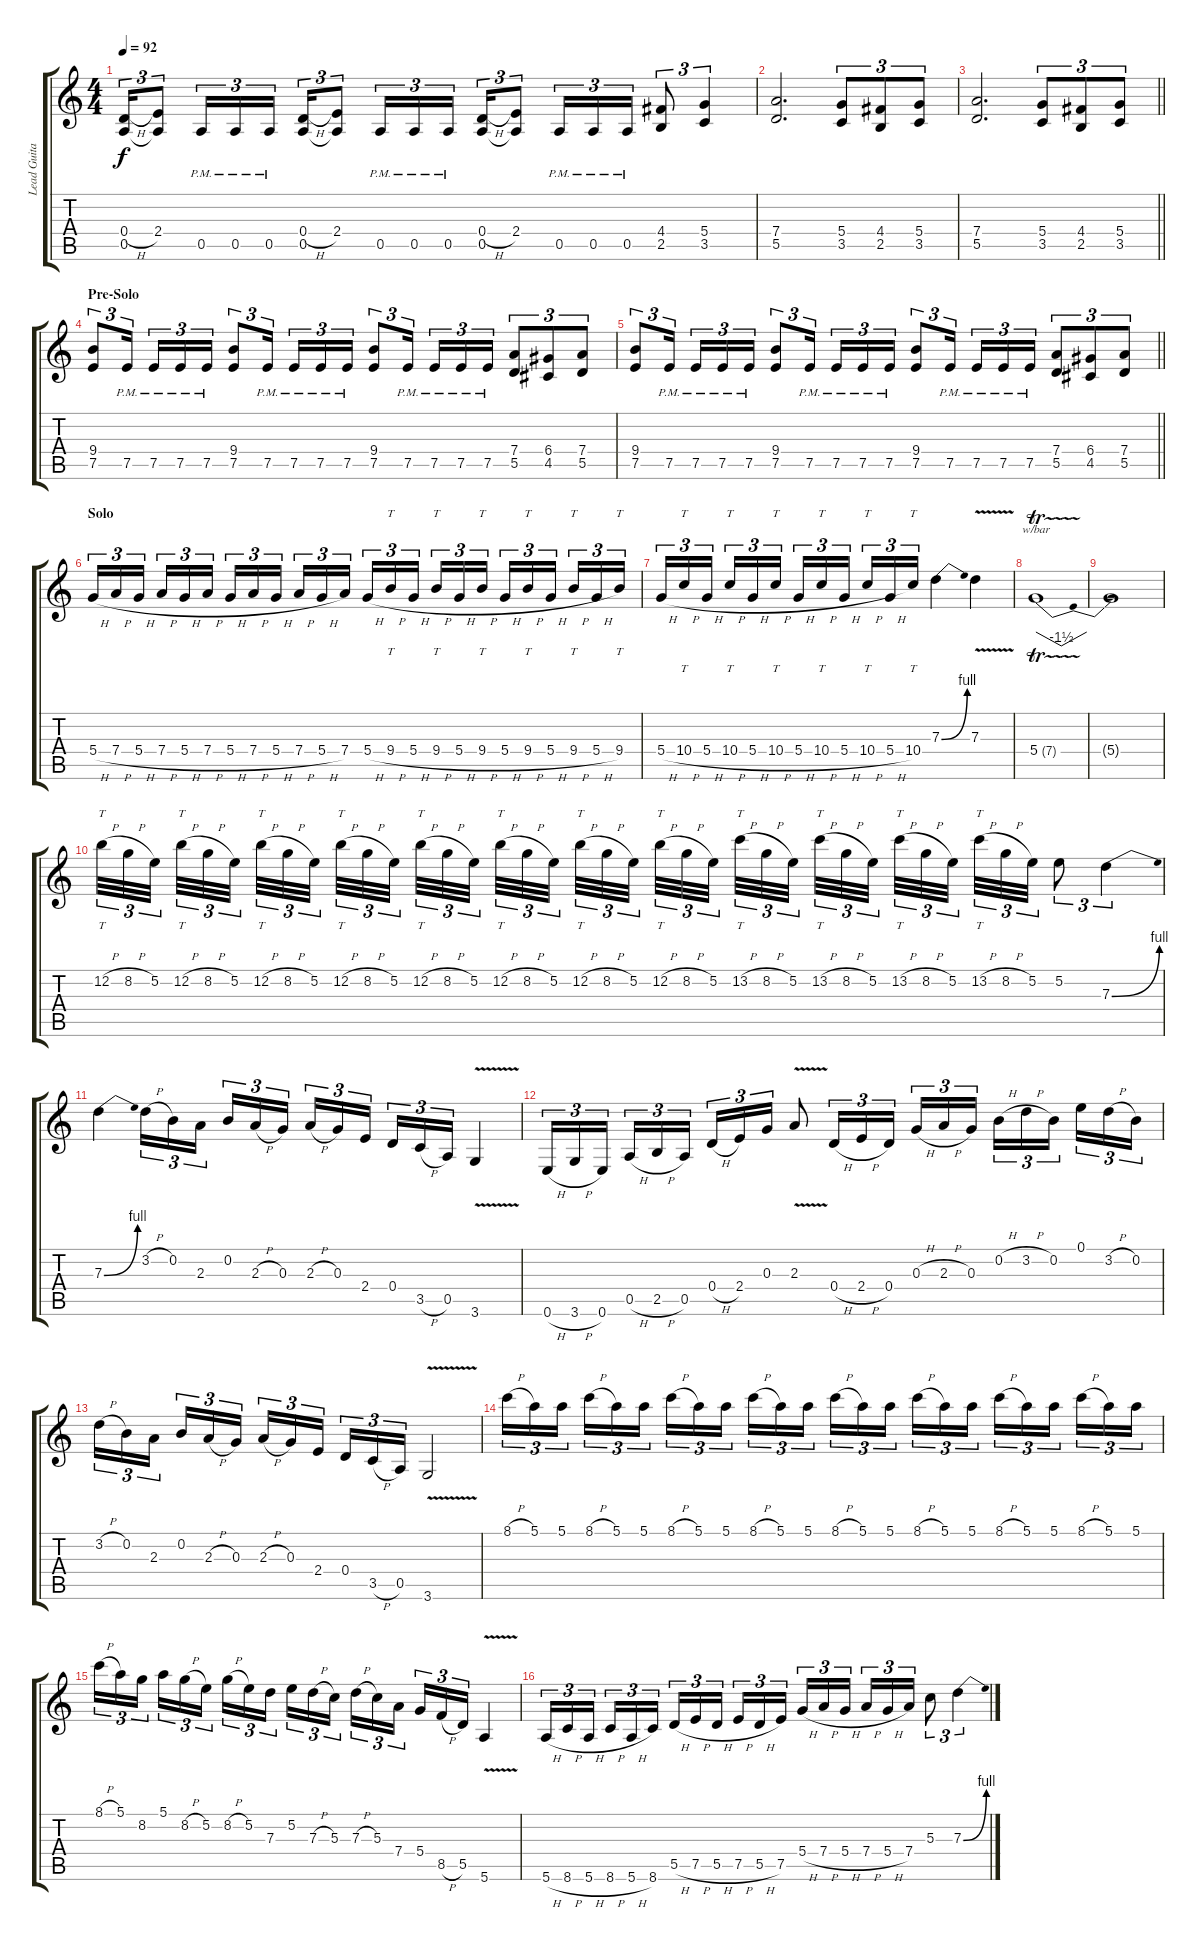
\track ("Lead Guitar" "Lead Guita") {instrument distortionguitar}
\staff {score tabs}
\tuning (E4 B3 G3 D3 A2 E2) {hide}
\ts (4 4)
\tempo 92
\clef g2
\ks c
(0.4{h} 0.5).16{tu (3 2) dy f} (2.4 0.5{t}).8{tu (3 2)} 0.5{pm}.16{tu (3 2)} 0.5{pm}.16{tu (3 2)} 0.5{pm}.16{tu (3 2)} (0.4{h} 0.5).16{tu (3 2)} (2.4 0.5{t}).8{tu (3 2)} 0.5{pm}.16{tu (3 2)} 0.5{pm}.16{tu (3 2)} 0.5{pm}.16{tu (3 2)} (0.4{h} 0.5).16{tu (3 2)} (2.4 0.5{t}).8{tu (3 2)} 0.5{pm}.16{tu (3 2)} 0.5{pm}.16{tu (3 2)} 0.5{pm}.16{tu (3 2)} (4.4 2.5).8{tu (3 2)} (5.4 3.5).4{tu (3 2)} |
(7.4 5.5).2{d} (5.4 3.5).8{tu (3 2)} (4.4 2.5).8{tu (3 2)} (5.4 3.5).8{tu (3 2)} |
\barLineRight lightlight
(7.4 5.5).2{d} (5.4 3.5).8{tu (3 2)} (4.4 2.5).8{tu (3 2)} (5.4 3.5).8{tu (3 2)} |
\section ("" "Pre-Solo")
(9.4 7.5).8{tu (3 2)} 7.5{pm}.16{tu (3 2) beam splitsecondary} 7.5{pm}.16{tu (3 2)} 7.5{pm}.16{tu (3 2)} 7.5{pm}.16{tu (3 2)} (9.4 7.5).8{tu (3 2)} 7.5{pm}.16{tu (3 2) beam splitsecondary} 7.5{pm}.16{tu (3 2)} 7.5{pm}.16{tu (3 2)} 7.5{pm}.16{tu (3 2)} (9.4 7.5).8{tu (3 2)} 7.5{pm}.16{tu (3 2) beam splitsecondary} 7.5{pm}.16{tu (3 2)} 7.5{pm}.16{tu (3 2)} 7.5{pm}.16{tu (3 2)} (7.4 5.5).8{tu (3 2)} (6.4 4.5).8{tu (3 2)} (7.4 5.5).8{tu (3 2)} |
\barLineRight lightlight
(9.4 7.5).8{tu (3 2)} 7.5{pm}.16{tu (3 2) beam splitsecondary} 7.5{pm}.16{tu (3 2)} 7.5{pm}.16{tu (3 2)} 7.5{pm}.16{tu (3 2)} (9.4 7.5).8{tu (3 2)} 7.5{pm}.16{tu (3 2) beam splitsecondary} 7.5{pm}.16{tu (3 2)} 7.5{pm}.16{tu (3 2)} 7.5{pm}.16{tu (3 2)} (9.4 7.5).8{tu (3 2)} 7.5{pm}.16{tu (3 2) beam splitsecondary} 7.5{pm}.16{tu (3 2)} 7.5{pm}.16{tu (3 2)} 7.5{pm}.16{tu (3 2)} (7.4 5.5).8{tu (3 2)} (6.4 4.5).8{tu (3 2)} (7.4 5.5).8{tu (3 2)} |
\section ("" "Solo")
5.4{h}.16{tu (3 2)} 7.4{h}.16{tu (3 2)} 5.4{h}.16{tu (3 2) beam splitsecondary} 7.4{h}.16{tu (3 2)} 5.4{h}.16{tu (3 2)} 7.4{h}.16{tu (3 2)} 5.4{h}.16{tu (3 2)} 7.4{h}.16{tu (3 2)} 5.4{h}.16{tu (3 2) beam splitsecondary} 7.4{h}.16{tu (3 2)} 5.4{h}.16{tu (3 2)} 7.4.16{tu (3 2)} 5.4{h}.16{tu (3 2)} 9.4{h}.16{tt tu (3 2)} 5.4{h}.16{tu (3 2) beam splitsecondary} 9.4{h}.16{tt tu (3 2)} 5.4{h}.16{tu (3 2)} 9.4{h}.16{tt tu (3 2)} 5.4{h}.16{tu (3 2)} 9.4{h}.16{tt tu (3 2)} 5.4{h}.16{tu (3 2) beam splitsecondary} 9.4{h}.16{tt tu (3 2)} 5.4{h}.16{tu (3 2)} 9.4.16{tt tu (3 2)} |
5.4{h}.16{tu (3 2)} 10.4{h}.16{tt tu (3 2)} 5.4{h}.16{tu (3 2) beam splitsecondary} 10.4{h}.16{tt tu (3 2)} 5.4{h}.16{tu (3 2)} 10.4{h}.16{tt tu (3 2)} 5.4{h}.16{tu (3 2)} 10.4{h}.16{tt tu (3 2)} 5.4{h}.16{tu (3 2) beam splitsecondary} 10.4{h}.16{tt tu (3 2)} 5.4{h}.16{tu (3 2)} 10.4.16{tt tu (3 2)} 7.3{be (bend 0 0 60 4)}.4 7.3{v}.4 |
5.4{tr (7 32)}.1{tbe (dip default 0 0 30 -6 60 0)} |
5.4{t}.1 |
12.2{h}.32{tt tu (3 2)} 8.2{h}.32{tu (3 2)} 5.2.32{tu (3 2) beam splitsecondary} 12.2{h}.32{tt tu (3 2)} 8.2{h}.32{tu (3 2)} 5.2.32{tu (3 2) beam splitsecondary} 12.2{h}.32{tt tu (3 2)} 8.2{h}.32{tu (3 2)} 5.2.32{tu (3 2) beam splitsecondary} 12.2{h}.32{tt tu (3 2)} 8.2{h}.32{tu (3 2)} 5.2.32{tu (3 2)} 12.2{h}.32{tt tu (3 2)} 8.2{h}.32{tu (3 2)} 5.2.32{tu (3 2) beam splitsecondary} 12.2{h}.32{tt tu (3 2)} 8.2{h}.32{tu (3 2)} 5.2.32{tu (3 2) beam splitsecondary} 12.2{h}.32{tt tu (3 2)} 8.2{h}.32{tu (3 2)} 5.2.32{tu (3 2) beam splitsecondary} 12.2{h}.32{tt tu (3 2)} 8.2{h}.32{tu (3 2)} 5.2.32{tu (3 2)} 13.2{h}.32{tt tu (3 2)} 8.2{h}.32{tu (3 2)} 5.2.32{tu (3 2) beam splitsecondary} 13.2{h}.32{tt tu (3 2)} 8.2{h}.32{tu (3 2)} 5.2.32{tu (3 2) beam splitsecondary} 13.2{h}.32{tt tu (3 2)} 8.2{h}.32{tu (3 2)} 5.2.32{tu (3 2) beam splitsecondary} 13.2{h}.32{tt tu (3 2)} 8.2{h}.32{tu (3 2)} 5.2.32{tu (3 2)} 5.2.8{tu (3 2)} 7.3{be (bend 0 0 60 4)}.4{tu (3 2)} |
7.3{be (bend 0 0 60 4)}.4 3.2{h}.16{tu (3 2)} 0.2.16{tu (3 2)} 2.3.16{tu (3 2) beam splitsecondary} 0.2.16{tu (3 2)} 2.3{h}.16{tu (3 2)} 0.3.16{tu (3 2)} 2.3{h}.16{tu (3 2)} 0.3.16{tu (3 2)} 2.4.16{tu (3 2) beam splitsecondary} 0.4.16{tu (3 2)} 3.5{h}.16{tu (3 2)} 0.5.16{tu (3 2)} 3.6{v}.4 |
0.6{h}.16{tu (3 2)} 3.6{h}.16{tu (3 2)} 0.6.16{tu (3 2) beam splitsecondary} 0.5{h}.16{tu (3 2)} 2.5{h}.16{tu (3 2)} 0.5.16{tu (3 2)} 0.4{h}.16{tu (3 2)} 2.4.16{tu (3 2)} 0.3.16{tu (3 2)} 2.3{v}.8 0.4{h}.16{tu (3 2)} 2.4{h}.16{tu (3 2)} 0.4.16{tu (3 2) beam splitsecondary} 0.3{h}.16{tu (3 2)} 2.3{h}.16{tu (3 2)} 0.3.16{tu (3 2)} 0.2{h}.16{tu (3 2)} 3.2{h}.16{tu (3 2)} 0.2.16{tu (3 2) beam splitsecondary} 0.1.16{tu (3 2)} 3.2{h}.16{tu (3 2)} 0.2.16{tu (3 2)} |
3.2{h}.16{tu (3 2)} 0.2.16{tu (3 2)} 2.3.16{tu (3 2) beam splitsecondary} 0.2.16{tu (3 2)} 2.3{h}.16{tu (3 2)} 0.3.16{tu (3 2)} 2.3{h}.16{tu (3 2)} 0.3.16{tu (3 2)} 2.4.16{tu (3 2) beam splitsecondary} 0.4.16{tu (3 2)} 3.5{h}.16{tu (3 2)} 0.5.16{tu (3 2)} 3.6{v}.2 |
8.1{h}.16{tu (3 2)} 5.1.16{tu (3 2)} 5.1.16{tu (3 2) beam splitsecondary} 8.1{h}.16{tu (3 2)} 5.1.16{tu (3 2)} 5.1.16{tu (3 2)} 8.1{h}.16{tu (3 2)} 5.1.16{tu (3 2)} 5.1.16{tu (3 2) beam splitsecondary} 8.1{h}.16{tu (3 2)} 5.1.16{tu (3 2)} 5.1.16{tu (3 2)} 8.1{h}.16{tu (3 2)} 5.1.16{tu (3 2)} 5.1.16{tu (3 2) beam splitsecondary} 8.1{h}.16{tu (3 2)} 5.1.16{tu (3 2)} 5.1.16{tu (3 2)} 8.1{h}.16{tu (3 2)} 5.1.16{tu (3 2)} 5.1.16{tu (3 2) beam splitsecondary} 8.1{h}.16{tu (3 2)} 5.1.16{tu (3 2)} 5.1.16{tu (3 2)} |
8.1{h}.16{tu (3 2)} 5.1.16{tu (3 2)} 8.2.16{tu (3 2) beam splitsecondary} 5.1.16{tu (3 2)} 8.2{h}.16{tu (3 2)} 5.2.16{tu (3 2)} 8.2{h}.16{tu (3 2)} 5.2.16{tu (3 2)} 7.3.16{tu (3 2) beam splitsecondary} 5.2.16{tu (3 2)} 7.3{h}.16{tu (3 2)} 5.3.16{tu (3 2)} 7.3{h}.16{tu (3 2)} 5.3.16{tu (3 2)} 7.4.16{tu (3 2) beam splitsecondary} 5.4.16{tu (3 2)} 8.5{h}.16{tu (3 2)} 5.5.16{tu (3 2)} 5.6{v}.4 |
5.6{h}.16{tu (3 2)} 8.6{h}.16{tu (3 2)} 5.6{h}.16{tu (3 2) beam splitsecondary} 8.6{h}.16{tu (3 2)} 5.6{h}.16{tu (3 2)} 8.6.16{tu (3 2)} 5.5{h}.16{tu (3 2)} 7.5{h}.16{tu (3 2)} 5.5{h}.16{tu (3 2) beam splitsecondary} 7.5{h}.16{tu (3 2)} 5.5{h}.16{tu (3 2)} 7.5.16{tu (3 2)} 5.4{h}.16{tu (3 2)} 7.4{h}.16{tu (3 2)} 5.4{h}.16{tu (3 2) beam splitsecondary} 7.4{h}.16{tu (3 2)} 5.4{h}.16{tu (3 2)} 7.4.16{tu (3 2)} 5.3.8{tu (3 2)} 7.3{be (bend 0 0 60 4)}.4{tu (3 2)}
